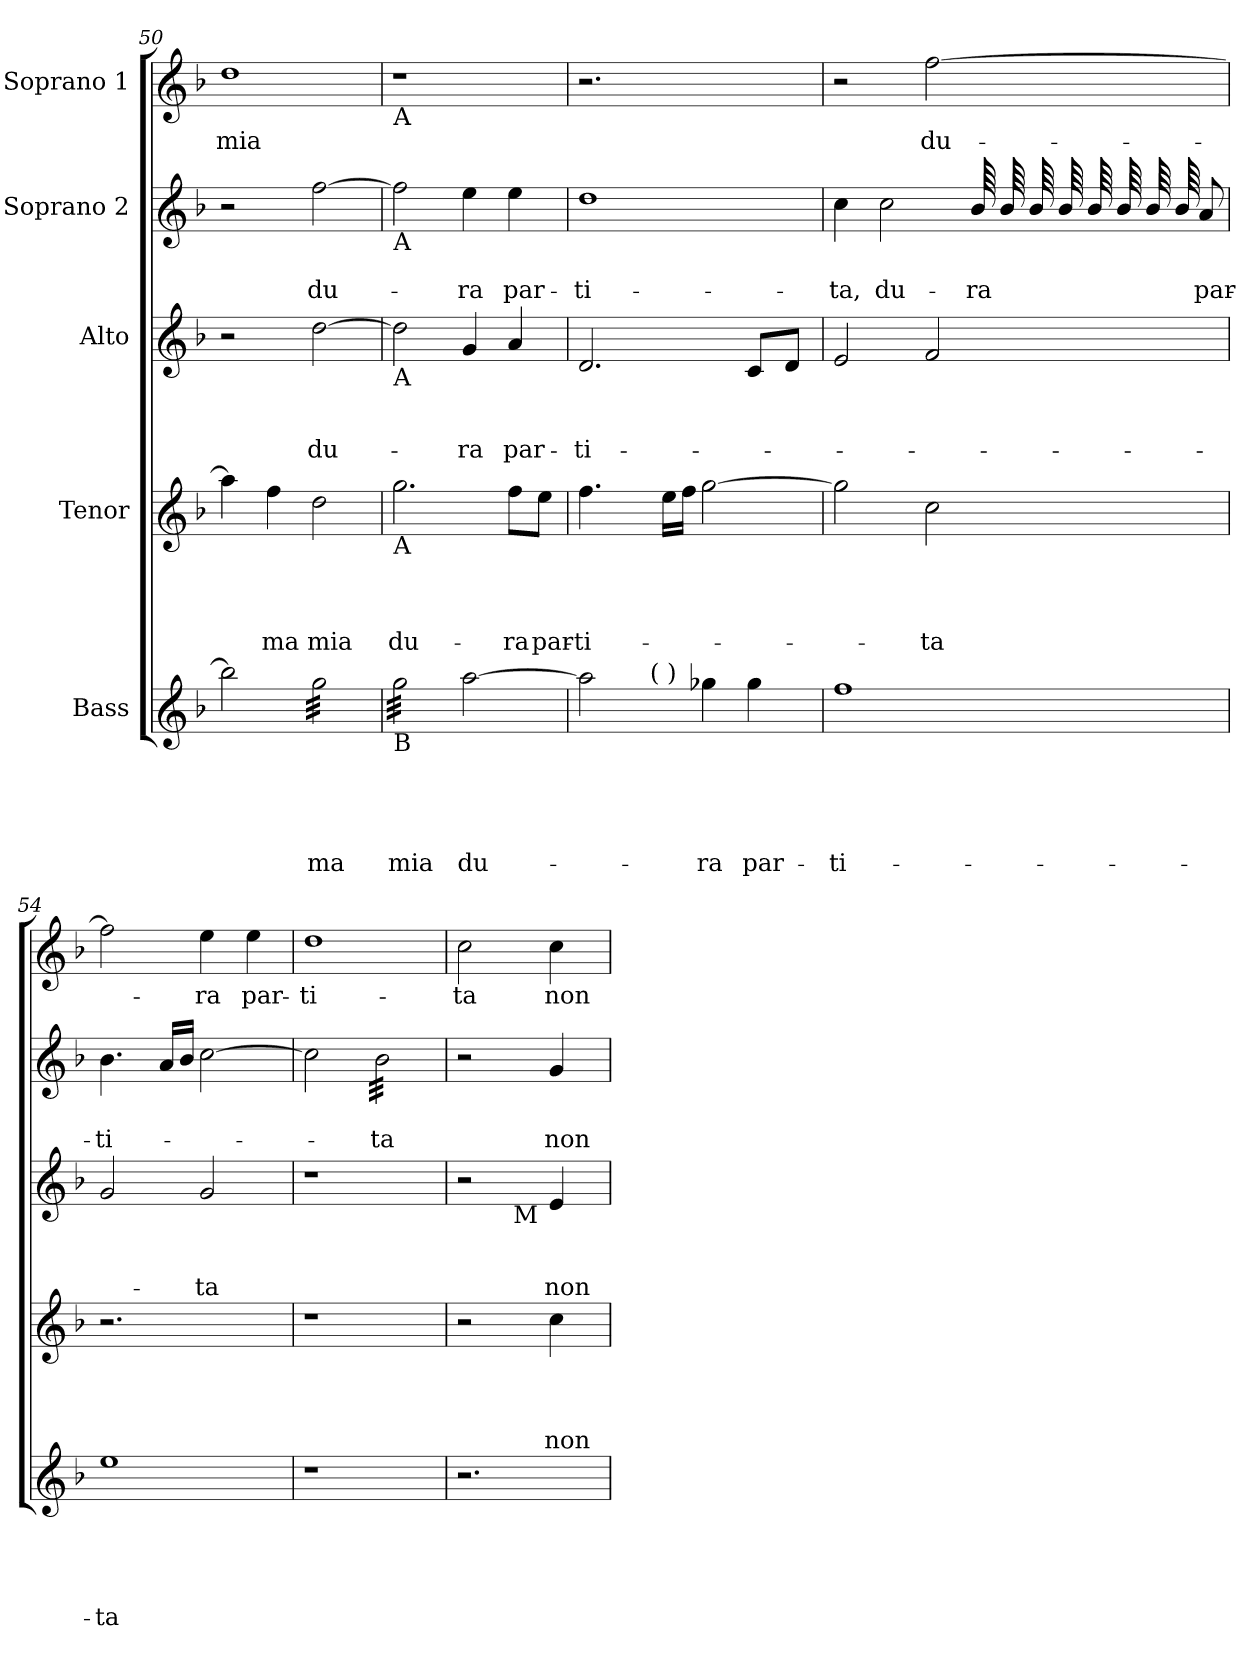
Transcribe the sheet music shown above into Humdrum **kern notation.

**kern	**text	**text	**text	**text	**text	**kern	**text	**text	**text	**text	**kern	**text	**text	**text	**kern	**text	**text	**kern	**text
*part5	*part5	*part5	*part5	*part5	*part5	*part4	*part4	*part4	*part4	*part4	*part3	*part3	*part3	*part3	*part2	*part2	*part2	*part1	*part1
*staff5	*staff5	*staff5	*staff5	*staff5	*staff5	*staff4	*staff4	*staff4	*staff4	*staff4	*staff3	*staff3	*staff3	*staff3	*staff2	*staff2	*staff2	*staff1	*staff1
*I"Bass	*	*	*	*	*	*I"Tenor	*	*	*	*	*I"Alto	*	*	*	*I"Soprano 2	*	*	*I"Soprano 1	*
*clefG2	*	*	*	*	*	*clefG2	*	*	*	*	*clefG2	*	*	*	*clefG2	*	*	*clefG2	*
*k[b-]	*	*	*	*	*	*k[b-]	*	*	*	*	*k[b-]	*	*	*	*k[b-]	*	*	*k[b-]	*
*F:	*	*	*	*	*	*F:	*	*	*	*	*F:	*	*	*	*F:	*	*	*F:	*
=50	=50	=50	=50	=50	=50	=50	=50	=50	=50	=50	=50	=50	=50	=50	=50	=50	=50	=50	=50
!	!	!	!	!	!	!	!	!	!	!	!	!	!	!	!	!	!	!	!LO:LY:b
2bb-\]	.	.	.	.	.	4aa\]	.	.	.	.	2r	.	.	.	2r	.	.	1dd	mia
!	!	!	!	!	!	!	!	!	!	!LO:LY:b	!	!	!	!	!	!	!	!	!
.	.	.	.	.	.	4ff\	.	.	.	-ma	.	.	.	.	.	.	.	.	.
!	!	!	!	!	!LO:LY:b	!	!	!	!	!LO:LY:b	!	!	!	!LO:LY:b	!	!	!LO:LY:b	!	!
*tremolo	*	*	*	*	*	*	*	*	*	*	*	*	*	*	*	*	*	*	*
32gg\LLL	.	.	.	.	-ma	2dd\	.	.	.	mia	[>2dd\	.	.	du-	[>2ff\	.	du-	.	.
32gg\	.	.	.	.	.	.	.	.	.	.	.	.	.	.	.	.	.	.	.
32gg\	.	.	.	.	.	.	.	.	.	.	.	.	.	.	.	.	.	.	.
32gg\	.	.	.	.	.	.	.	.	.	.	.	.	.	.	.	.	.	.	.
32gg\	.	.	.	.	.	.	.	.	.	.	.	.	.	.	.	.	.	.	.
32gg\	.	.	.	.	.	.	.	.	.	.	.	.	.	.	.	.	.	.	.
32gg\	.	.	.	.	.	.	.	.	.	.	.	.	.	.	.	.	.	.	.
32gg\	.	.	.	.	.	.	.	.	.	.	.	.	.	.	.	.	.	.	.
32gg\	.	.	.	.	.	.	.	.	.	.	.	.	.	.	.	.	.	.	.
32gg\	.	.	.	.	.	.	.	.	.	.	.	.	.	.	.	.	.	.	.
32gg\	.	.	.	.	.	.	.	.	.	.	.	.	.	.	.	.	.	.	.
32gg\	.	.	.	.	.	.	.	.	.	.	.	.	.	.	.	.	.	.	.
32gg\	.	.	.	.	.	.	.	.	.	.	.	.	.	.	.	.	.	.	.
32gg\	.	.	.	.	.	.	.	.	.	.	.	.	.	.	.	.	.	.	.
32gg\	.	.	.	.	.	.	.	.	.	.	.	.	.	.	.	.	.	.	.
32gg\JJJ	.	.	.	.	.	.	.	.	.	.	.	.	.	.	.	.	.	.	.
!!LO:PB:g=z
=51	=51	=51	=51	=51	=51	=51	=51	=51	=51	=51	=51	=51	=51	=51	=51	=51	=51	=51	=51
!	!	!	!	!	!	!	!	!	!	!	!	!	!	!	!	!	!	!LO:TX:b:t=A	!
!	!	!	!	!	!	!	!	!	!	!	!	!	!	!	!LO:TX:b:t=A	!	!	!	!
!	!	!	!	!	!	!	!	!	!	!	!LO:TX:b:t=A	!	!	!	!	!	!	!	!
!	!	!	!	!	!	!LO:TX:b:t=A	!	!	!	!	!	!	!	!	!	!	!	!	!
!LO:TX:b:t=B	!	!	!	!	!	!	!	!	!	!	!	!	!	!	!	!	!	!	!
!	!	!	!	!	!LO:LY:b	!	!	!	!	!LO:LY:b	!	!	!	!	!	!	!	!	!
32gg\LLL	.	.	.	.	mia	2.gg\	.	.	.	du-	2dd\]	.	.	.	2ff\]	.	.	1r	.
32gg\	.	.	.	.	.	.	.	.	.	.	.	.	.	.	.	.	.	.	.
32gg\	.	.	.	.	.	.	.	.	.	.	.	.	.	.	.	.	.	.	.
32gg\	.	.	.	.	.	.	.	.	.	.	.	.	.	.	.	.	.	.	.
32gg\	.	.	.	.	.	.	.	.	.	.	.	.	.	.	.	.	.	.	.
32gg\	.	.	.	.	.	.	.	.	.	.	.	.	.	.	.	.	.	.	.
32gg\	.	.	.	.	.	.	.	.	.	.	.	.	.	.	.	.	.	.	.
32gg\	.	.	.	.	.	.	.	.	.	.	.	.	.	.	.	.	.	.	.
32gg\	.	.	.	.	.	.	.	.	.	.	.	.	.	.	.	.	.	.	.
32gg\	.	.	.	.	.	.	.	.	.	.	.	.	.	.	.	.	.	.	.
32gg\	.	.	.	.	.	.	.	.	.	.	.	.	.	.	.	.	.	.	.
32gg\	.	.	.	.	.	.	.	.	.	.	.	.	.	.	.	.	.	.	.
32gg\	.	.	.	.	.	.	.	.	.	.	.	.	.	.	.	.	.	.	.
32gg\	.	.	.	.	.	.	.	.	.	.	.	.	.	.	.	.	.	.	.
32gg\	.	.	.	.	.	.	.	.	.	.	.	.	.	.	.	.	.	.	.
32gg\JJJ	.	.	.	.	.	.	.	.	.	.	.	.	.	.	.	.	.	.	.
*Xtremolo	*	*	*	*	*	*	*	*	*	*	*	*	*	*	*	*	*	*	*
!	!	!	!	!	!LO:LY:b	!	!	!	!	!	!	!	!	!LO:LY:b	!	!	!LO:LY:b	!	!
[>2aa\	.	.	.	.	du-	.	.	.	.	.	4g/	.	.	-ra	4ee\	.	-ra	.	.
!	!	!	!	!	!	!	!	!	!	!LO:LY:b	!	!	!	!LO:LY:b	!	!	!LO:LY:b	!	!
.	.	.	.	.	.	8ff\L	.	.	.	-ra	4a/	.	.	par-	4ee\	.	par-	.	.
!	!	!	!	!	!	!	!	!	!	!LO:LY:b	!	!	!	!	!	!	!	!	!
.	.	.	.	.	.	8ee\J	.	.	.	par-	.	.	.	.	.	.	.	.	.
=52	=52	=52	=52	=52	=52	=52	=52	=52	=52	=52	=52	=52	=52	=52	=52	=52	=52	=52	=52
!	!	!	!	!	!	!	!	!	!	!LO:LY:b	!	!	!	!LO:LY:b	!	!	!LO:LY:b	!	!
*^	*	*	*	*	*	*	*	*	*	*	*	*	*	*	*	*	*	*	*
2aa\]	4ryy	.	.	.	.	.	4.ff\	.	.	.	-ti-	2.d/	.	.	-ti-	1dd	.	-ti-	2.r	.
.	16.ryy	.	.	.	.	.	.	.	.	.	.	.	.	.	.	.	.	.	.	.
!	!LO:TX:a:t=( )	!	!	!	!	!	!	!	!	!	!	!	!	!	!	!	!	!	!	!
.	2ryy	.	.	.	.	.	.	.	.	.	.	.	.	.	.	.	.	.	.	.
.	.	.	.	.	.	.	16ee\LL	.	.	.	.	.	.	.	.	.	.	.	.	.
.	.	.	.	.	.	.	16ff\JJ	.	.	.	.	.	.	.	.	.	.	.	.	.
!	!	!	!	!	!	!LO:LY:b	!	!	!	!	!	!	!	!	!	!	!	!	!	!
4gg-X\	.	.	.	.	.	-ra	[>2gg\	.	.	.	.	.	.	.	.	.	.	.	.	.
!	!	!	!	!	!	!LO:LY:b	!	!	!	!	!	!	!	!	!	!	!	!	!	!
4gg-\	.	.	.	.	.	par-	.	.	.	.	.	8c/L	.	.	.	.	.	.	4ryy	.
.	8ryy	.	.	.	.	.	.	.	.	.	.	.	.	.	.	.	.	.	.	.
.	.	.	.	.	.	.	.	.	.	.	.	8d/J	.	.	.	.	.	.	.	.
.	32ryy	.	.	.	.	.	.	.	.	.	.	.	.	.	.	.	.	.	.	.
=53	=53	=53	=53	=53	=53	=53	=53	=53	=53	=53	=53	=53	=53	=53	=53	=53	=53	=53	=53	=53
!	!	!	!	!	!	!LO:LY:b	!	!	!	!	!	!	!	!	!	!	!	!LO:LY:b	!	!
*v	*v	*	*	*	*	*	*	*	*	*	*	*	*	*	*	*	*	*	*	*
1ff	.	.	.	.	-ti-	2gg\]	.	.	.	.	2e/	.	.	.	4cc\	.	-ta,	2r	.
!	!	!	!	!	!	!	!	!	!	!	!	!	!	!	!	!	!LO:LY:b	!	!
.	.	.	.	.	.	.	.	.	.	.	.	.	.	.	2cc\	.	du-	.	.
!	!	!	!	!	!	!	!	!	!	!LO:LY:b	!	!	!	!	!	!	!	!	!LO:LY:b
.	.	.	.	.	.	2cc\	.	.	.	-ta	2f/	.	.	.	.	.	.	[>2ff\	du-
!	!	!	!	!	!	!	!	!	!	!	!	!	!	!	!	!	!LO:LY:b	!	!
*	*	*	*	*	*	*	*	*	*	*	*	*	*	*	*tremolo	*	*	*	*
.	.	.	.	.	.	.	.	.	.	.	.	.	.	.	64b-/LLLL	.	-ra	.	.
.	.	.	.	.	.	.	.	.	.	.	.	.	.	.	64b-/	.	.	.	.
.	.	.	.	.	.	.	.	.	.	.	.	.	.	.	64b-/	.	.	.	.
.	.	.	.	.	.	.	.	.	.	.	.	.	.	.	64b-/	.	.	.	.
.	.	.	.	.	.	.	.	.	.	.	.	.	.	.	64b-/	.	.	.	.
.	.	.	.	.	.	.	.	.	.	.	.	.	.	.	64b-/	.	.	.	.
.	.	.	.	.	.	.	.	.	.	.	.	.	.	.	64b-/	.	.	.	.
.	.	.	.	.	.	.	.	.	.	.	.	.	.	.	64b-/	.	.	.	.
*	*	*	*	*	*	*	*	*	*	*	*	*	*	*	*Xtremolo	*	*	*	*
!	!	!	!	!	!	!	!	!	!	!	!	!	!	!	!	!	!LO:LY:b	!	!
.	.	.	.	.	.	.	.	.	.	.	.	.	.	.	8a/J	.	par-	.	.
=54	=54	=54	=54	=54	=54	=54	=54	=54	=54	=54	=54	=54	=54	=54	=54	=54	=54	=54	=54
!	!	!	!	!	!LO:LY:b	!	!	!	!	!	!	!	!	!	!	!	!LO:LY:b	!	!
1ee	.	.	.	.	-ta	2.r	.	.	.	.	2g/	.	.	.	4.b-\	.	-ti-	2ff\]	.
.	.	.	.	.	.	.	.	.	.	.	.	.	.	.	16a/LL	.	.	.	.
.	.	.	.	.	.	.	.	.	.	.	.	.	.	.	16b-/JJ	.	.	.	.
!	!	!	!	!	!	!	!	!	!	!	!	!	!	!LO:LY:b	!	!	!	!	!LO:LY:b
.	.	.	.	.	.	.	.	.	.	.	2g/	.	.	-ta	[>2cc\	.	.	4ee\	-ra
!	!	!	!	!	!	!	!	!	!	!	!	!	!	!	!	!	!	!	!LO:LY:b
.	.	.	.	.	.	4ryy	.	.	.	.	.	.	.	.	.	.	.	4ee\	par-
=55	=55	=55	=55	=55	=55	=55	=55	=55	=55	=55	=55	=55	=55	=55	=55	=55	=55	=55	=55
!	!	!	!	!	!	!	!	!	!	!	!	!	!	!	!	!	!	!	!LO:LY:b
1r	.	.	.	.	.	1r	.	.	.	.	1r	.	.	.	2cc\]	.	.	1dd	-ti-
!	!	!	!	!	!	!	!	!	!	!	!	!	!	!	!	!	!LO:LY:b	!	!
*	*	*	*	*	*	*	*	*	*	*	*	*	*	*	*tremolo	*	*	*	*
.	.	.	.	.	.	.	.	.	.	.	.	.	.	.	32b-\LLL	.	-ta	.	.
.	.	.	.	.	.	.	.	.	.	.	.	.	.	.	32b-\	.	.	.	.
.	.	.	.	.	.	.	.	.	.	.	.	.	.	.	32b-\	.	.	.	.
.	.	.	.	.	.	.	.	.	.	.	.	.	.	.	32b-\	.	.	.	.
.	.	.	.	.	.	.	.	.	.	.	.	.	.	.	32b-\	.	.	.	.
.	.	.	.	.	.	.	.	.	.	.	.	.	.	.	32b-\	.	.	.	.
.	.	.	.	.	.	.	.	.	.	.	.	.	.	.	32b-\	.	.	.	.
.	.	.	.	.	.	.	.	.	.	.	.	.	.	.	32b-\	.	.	.	.
.	.	.	.	.	.	.	.	.	.	.	.	.	.	.	32b-\	.	.	.	.
.	.	.	.	.	.	.	.	.	.	.	.	.	.	.	32b-\	.	.	.	.
.	.	.	.	.	.	.	.	.	.	.	.	.	.	.	32b-\	.	.	.	.
.	.	.	.	.	.	.	.	.	.	.	.	.	.	.	32b-\	.	.	.	.
.	.	.	.	.	.	.	.	.	.	.	.	.	.	.	32b-\	.	.	.	.
.	.	.	.	.	.	.	.	.	.	.	.	.	.	.	32b-\	.	.	.	.
.	.	.	.	.	.	.	.	.	.	.	.	.	.	.	32b-\	.	.	.	.
.	.	.	.	.	.	.	.	.	.	.	.	.	.	.	32b-\JJJ	.	.	.	.
*	*	*	*	*	*	*	*	*	*	*	*	*	*	*	*Xtremolo	*	*	*	*
=56	=56	=56	=56	=56	=56	=56	=56	=56	=56	=56	=56	=56	=56	=56	=56	=56	=56	=56	=56
!	!	!	!	!	!	!	!	!	!	!	!	!	!	!	!	!	!	!	!LO:LY:b
*	*	*	*	*	*	*	*	*	*	*	*^	*	*	*	*	*	*	*	*
2.r	.	.	.	.	.	2r	.	.	.	.	2r	3ryy	.	.	.	2r	.	.	2cc\	-ta
!	!	!	!	!	!	!	!	!	!	!	!	!LO:TX:b:t=M	!	!	!	!	!	!	!	!
.	.	.	.	.	.	.	.	.	.	.	.	3ryy	.	.	.	.	.	.	.	.
!	!	!	!	!	!	!	!	!	!	!LO:LY:b	!	!	!	!	!LO:LY:b	!	!	!LO:LY:b	!	!LO:LY:b
.	.	.	.	.	.	4cc:\	.	.	.	non	4e/	.	.	.	non	4g:/	.	non	4cc:\	non
.	.	.	.	.	.	.	.	.	.	.	.	12ryy	.	.	.	.	.	.	.	.
*	*	*	*	*	*	*	*	*	*	*	*v	*v	*	*	*	*	*	*	*	*
=	=	=	=	=	=	=	=	=	=	=	=	=	=	=	=	=	=	=	=
*-	*-	*-	*-	*-	*-	*-	*-	*-	*-	*-	*-	*-	*-	*-	*-	*-	*-	*-	*-
